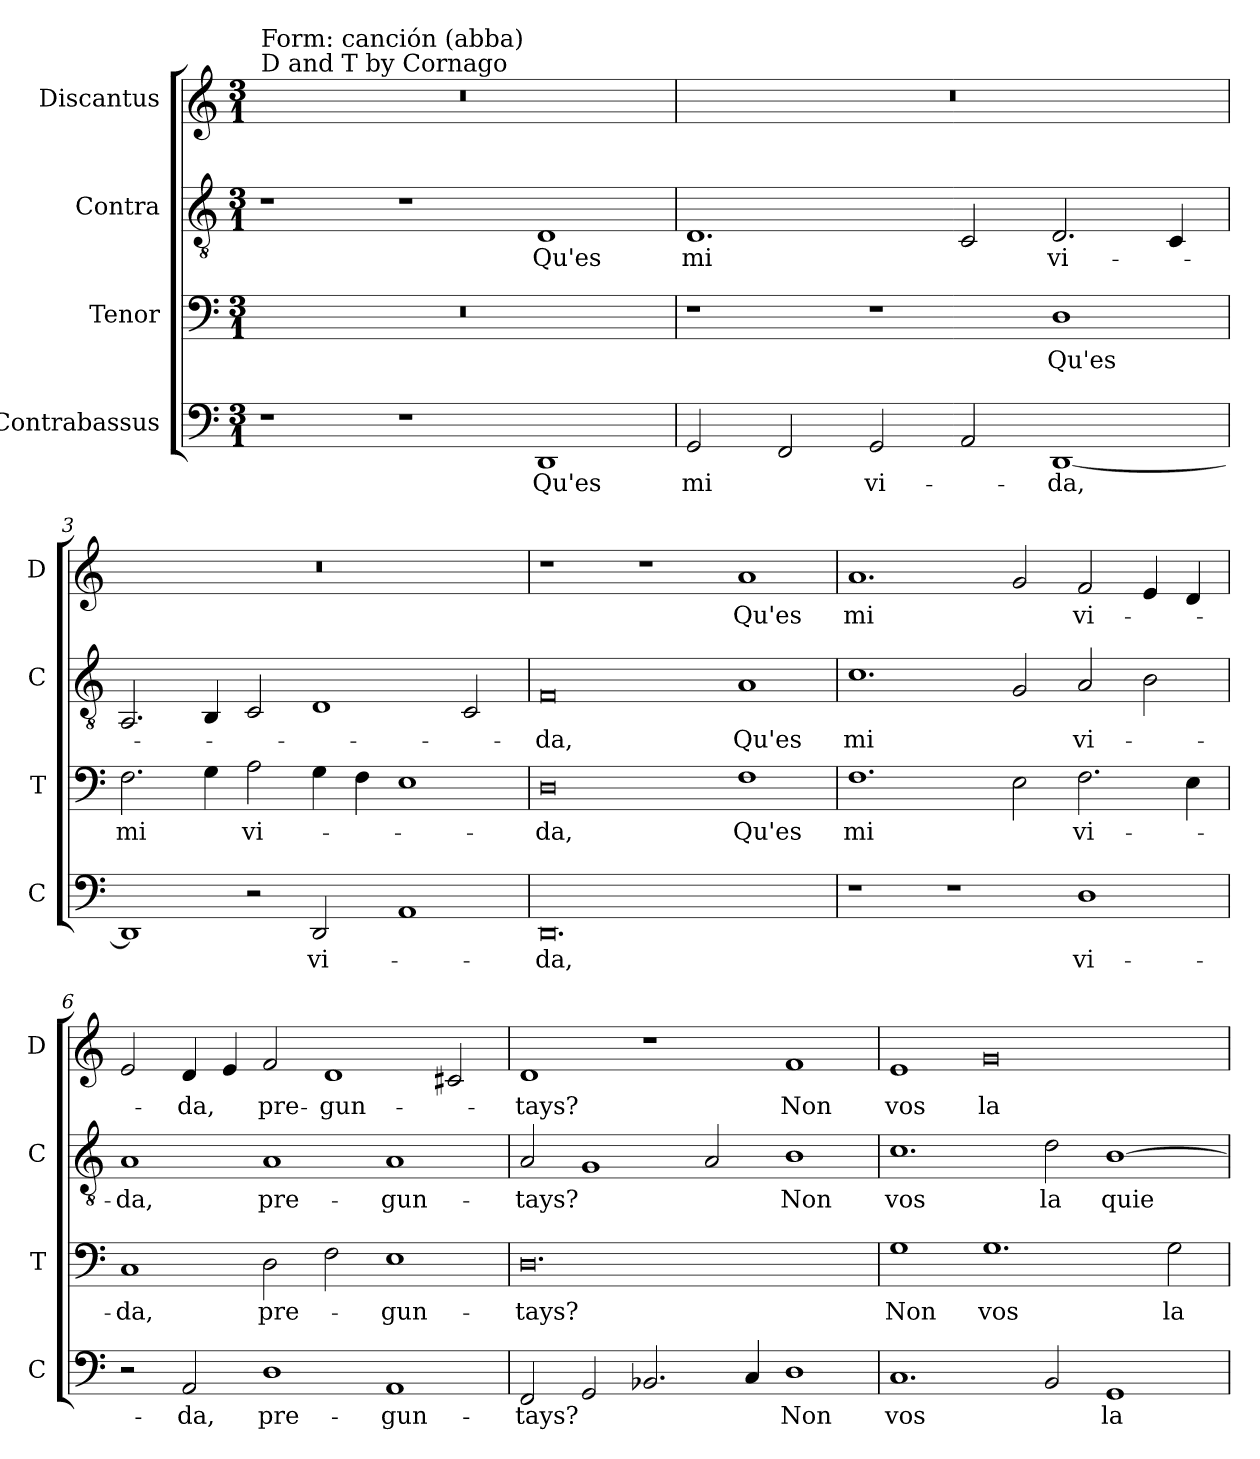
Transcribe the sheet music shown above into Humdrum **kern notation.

**kern	**text	**kern	**text	**kern	**text	**kern	**text
*part4	*part4	*part3	*part3	*part2	*part2	*part1	*part1
*staff4	*staff4	*staff3	*staff3	*staff2	*staff2	*staff1	*staff1
*I"Contrabassus	*	*I"Tenor	*	*I"Contra	*	*I"Discantus	*
*I'C	*	*I'T	*	*I'C	*	*I'D	*
*clefF4	*	*clefF4	*	*clefGv2	*	*clefG2	*
*k[]	*	*k[]	*	*k[]	*	*k[]	*
*M3/1	*	*M3/1	*	*M3/1	*	*M3/1	*
=1	=1	=1	=1	=1	=1	=1	=1
!	!	!	!	!	!	!LO:TX:a:t=D and T by Cornago	!
!	!	!	!	!	!	!LO:TX:a:t=Form&colon; canción (abba)	!
1r	.	0.r	.	1r	.	0.r	.
1r	.	.	.	1r	.	.	.
1DD	Qu'es	.	.	1D	Qu'es	.	.
=2	=2	=2	=2	=2	=2	=2	=2
2GG	mi	1r	.	1.D	mi	0.r	.
2FF	.	.	.	.	.	.	.
2GG	vi-	1r	.	.	.	.	.
2AA	.	.	.	2C	.	.	.
[1DD	-da,	1D	Qu'es	2.D	vi-	.	.
.	.	.	.	4C	.	.	.
=3	=3	=3	=3	=3	=3	=3	=3
1DD]	.	2.F	mi	2.AA	.	0.r	.
.	.	4G	.	4BB	.	.	.
2r	.	2A	vi-	2C	.	.	.
2DD	vi-	4G	.	1D	.	.	.
.	.	4F	.	.	.	.	.
1AA	.	1E	.	.	.	.	.
.	.	.	.	2C	.	.	.
=4	=4	=4	=4	=4	=4	=4	=4
0.DD	-da,	0D	-da,	0F	-da,	1r	.
.	.	.	.	.	.	1r	.
.	.	1F	Qu'es	1A	Qu'es	1a	Qu'es
=5	=5	=5	=5	=5	=5	=5	=5
1r	.	1.F	mi	1.c	mi	1.a	mi
1r	.	.	.	.	.	.	.
.	.	2E	.	2G	.	2g	.
1D	vi-	2.F	vi-	2A	vi-	2f	vi-
.	.	.	.	2B	.	4e	.
.	.	4E	.	.	.	4d	.
=6	=6	=6	=6	=6	=6	=6	=6
2r	.	1C	-da,	1A	-da,	2e	.
2AA	-da,	.	.	.	.	4d	-da,
.	.	.	.	.	.	4e	.
1D	pre-	2D	pre-	1A	pre-	2f	pre-
.	.	2F	.	.	.	1d	-gun-
1AA	-gun-	1E	-gun-	1A	-gun-	.	.
.	.	.	.	.	.	2c#X	.
=7	=7	=7	=7	=7	=7	=7	=7
2FF	-tays?	0.D	-tays?	2A	-tays?	1d	-tays?
2GG	.	.	.	1G	.	.	.
2.BB-X	.	.	.	.	.	1r	.
.	.	.	.	2A	.	.	.
4C	.	.	.	.	.	.	.
1D	Non	.	.	1B	Non	1f	Non
=8	=8	=8	=8	=8	=8	=8	=8
1.C	vos	1G	Non	1.c	vos	1e	vos
.	.	1.G	vos	.	.	0g	la
2BB	.	.	.	2d	la	.	.
1GG	la	.	.	[1B	quie-	.	.
.	.	2G	la	.	.	.	.
=	=	=	=	=	=	=	=
*-	*-	*-	*-	*-	*-	*-	*-
